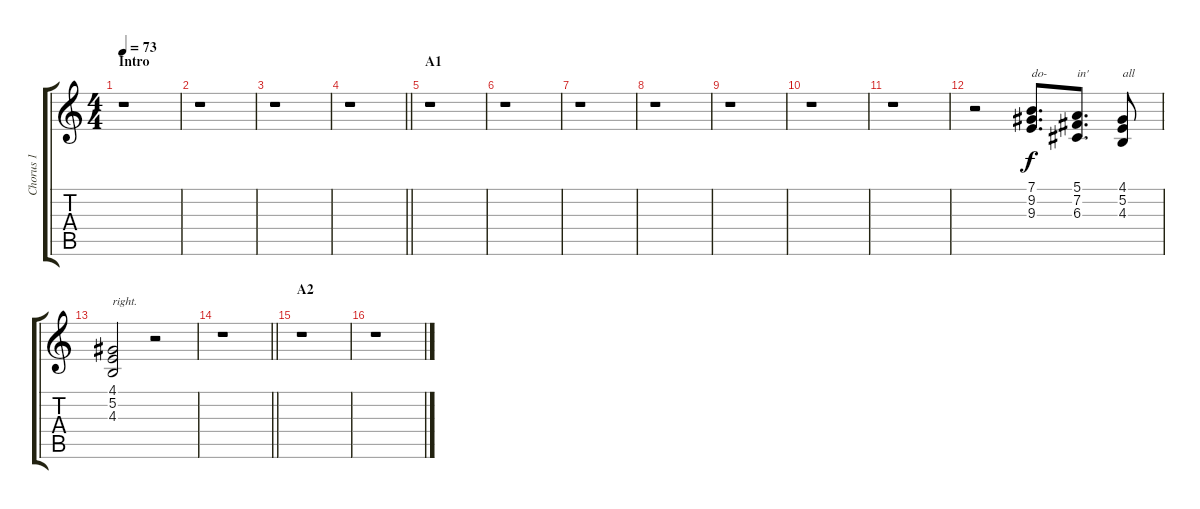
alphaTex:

\track ("Chorus 1" "Chorus 1") {instrument synthvoice}
\staff {score tabs}
\tuning (E4 B3 G3 D3 A2 E2) {hide}
\ts (4 4)
\section ("" "Intro")
\tempo 73
\clef g2
\ks c
r.1{dy f instrument synthvoice} |
r.1 |
r.1 |
\barLineRight lightlight
r.1 |
\section ("" "A1")
r.1 |
r.1 |
r.1 |
r.1 |
r.1 |
r.1 |
r.1 |
r.2 (7.1 9.2 9.3).8{d txt "do-"} (5.1 7.2 6.3).8{d txt "in'"} (4.1 5.2 4.3).8{txt "all"} |
(4.1 5.2 4.3).2{txt "right."} r.2 |
\barLineRight lightlight
r.1 |
\section ("" "A2")
r.1 |
r.1
